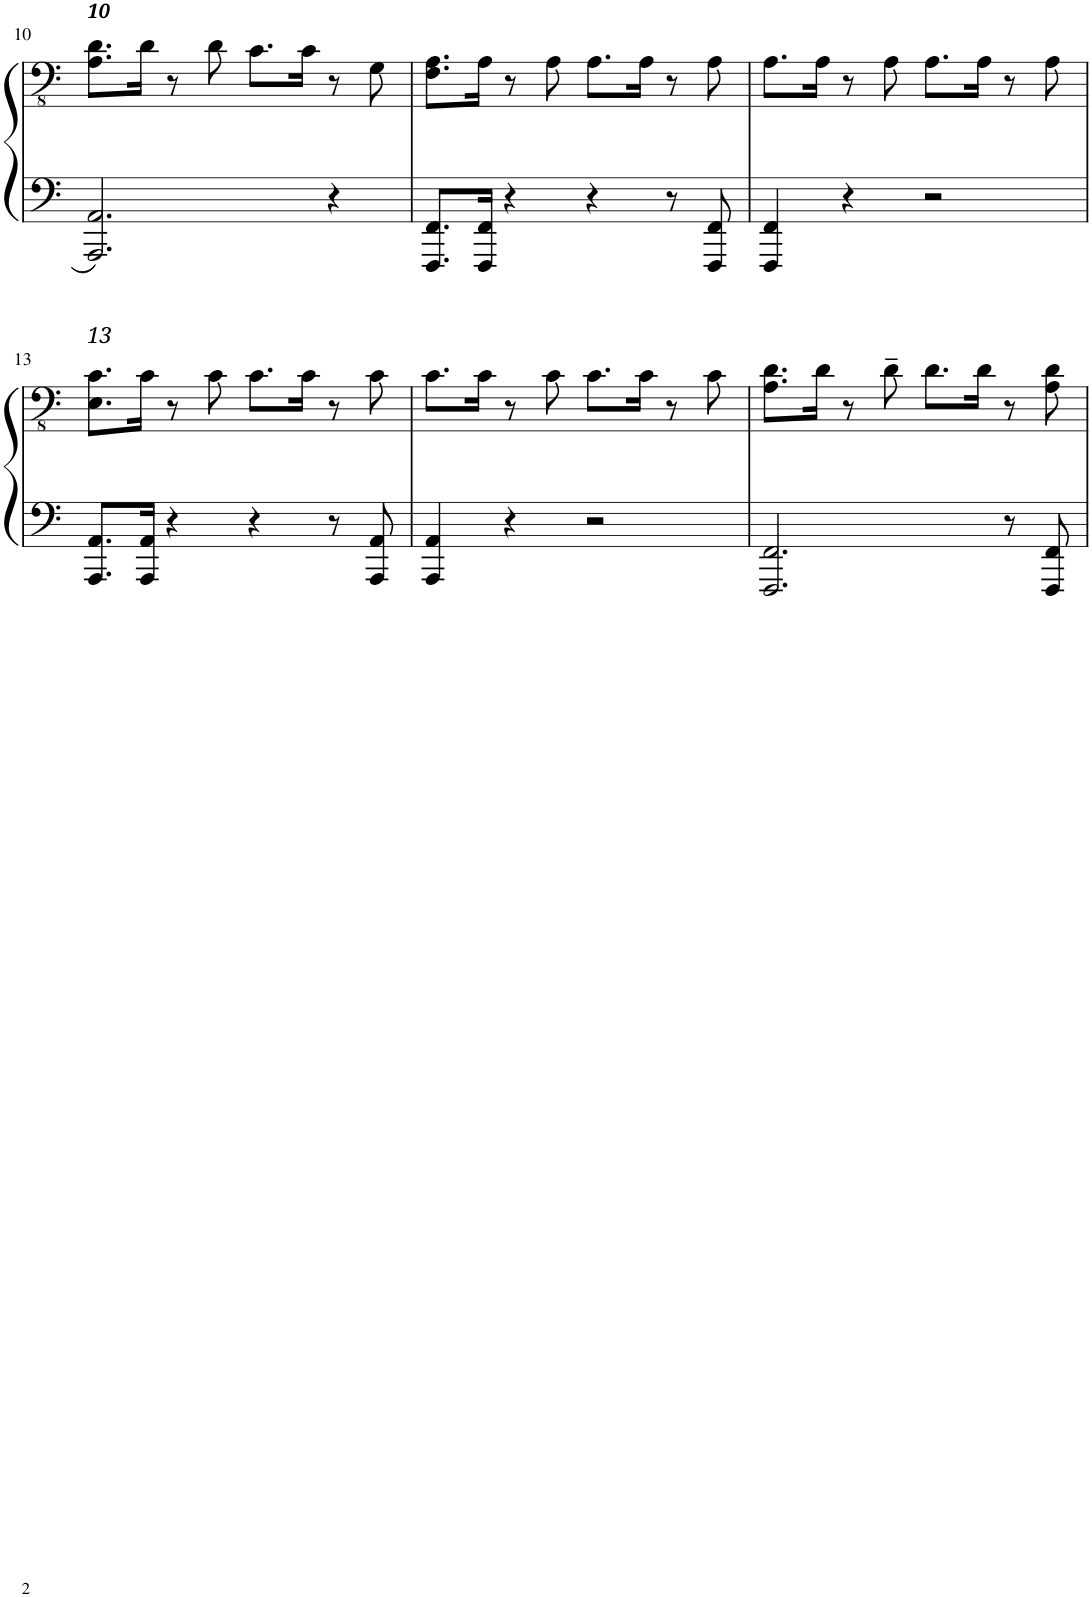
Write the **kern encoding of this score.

**kern	**kern
*part1	*part1
*staff2	*staff1
!!LO:PB:g=z
*clefF4	*clefFv4
*k[]	*k[]
*M2/2	*M2/2
=10	=10
!	!LO:TX:a:Bi:t=10
2.AAA/ 2.AA/	8.AA\ 8.D\L
.	16D\Jk
.	8r
.	8D\
.	8.C\L
.	16C\Jk
4r	8r
.	8GG\
=11	=11
8.FFF/ 8.FF/L	8.FF\ 8.AA\L
16FFF/ 16FF/Jk	16AA\Jk
4r	8r
.	8AA\
4r	8.AA\L
.	16AA\Jk
8r	8r
8FFF/ 8FF/	8AA\
=12	=12
4FFF/ 4FF/	8.AA\L
.	16AA\Jk
4r	8r
.	8AA\
2r	8.AA\L
.	16AA\Jk
.	8r
.	8AA\
!!LO:LB:g=z
=13	=13
!	!LO:TX:a:i:t=13
8.AAA/ 8.AA/L	8.EE\ 8.C\L
16AAA/ 16AA/Jk	16C\Jk
4r	8r
.	8C\
4r	8.C\L
.	16C\Jk
8r	8r
8AAA/ 8AA/	8C\
=14	=14
4AAA/ 4AA/	8.C\L
.	16C\Jk
4r	8r
.	8C\
2r	8.C\L
.	16C\Jk
.	8r
.	8C\
=15	=15
2.FFF/ 2.FF/	8.AA\ 8.D\L
.	16D\Jk
.	8r
.	8D~\
.	8.D\L
.	16D\Jk
8r	8r
8FFF/ 8FF/	8AA\ 8D\
=	=
*-	*-
